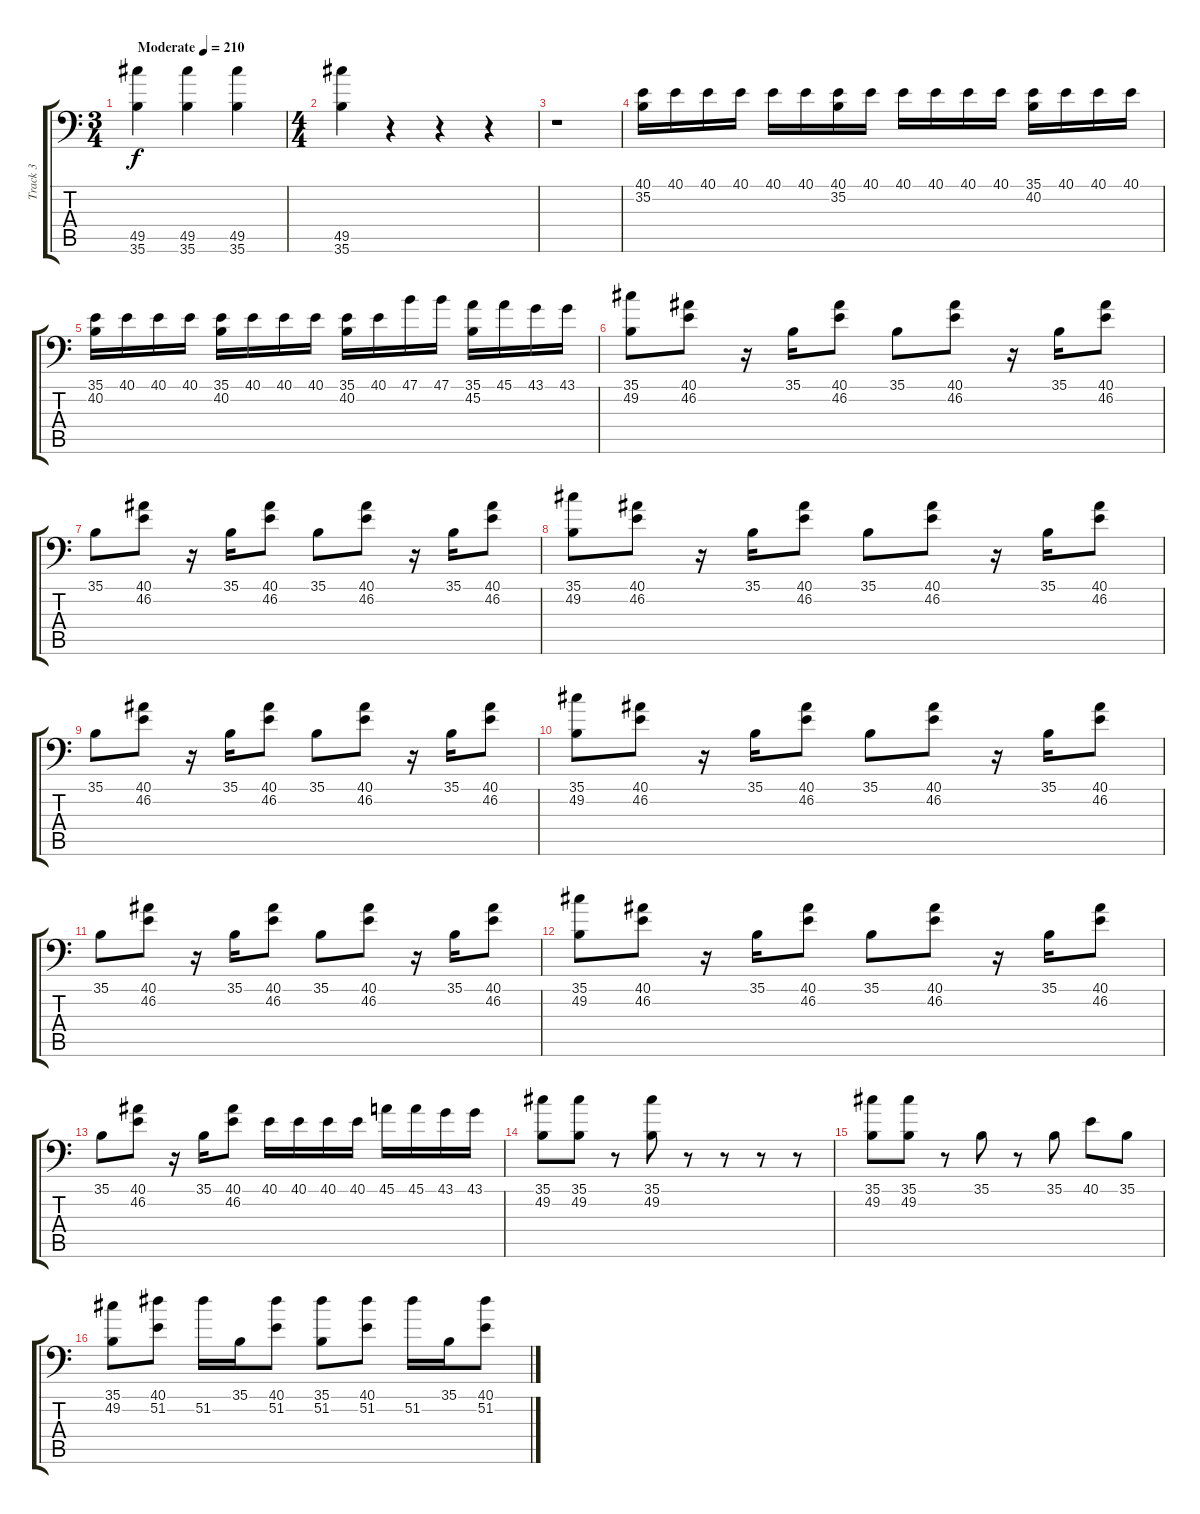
\track ("Track 3" "Track 3") {instrument acousticgrandpiano}
\staff {score tabs}
\tuning (C-1 C-1 C-1 C-1 C-1 C-1) {hide}
\ts (3 4)
\tempo (210 "Moderate")
\clef f4
\ks c
(49.5 35.6).4{dy f instrument acousticgrandpiano} (49.5 35.6).4 (49.5 35.6).4 |
\ts (4 4)
(49.5 35.6).4 r.4 r.4 r.4 |
r.1 |
(40.1 35.2).16 40.1.16 40.1.16 40.1.16 40.1.16 40.1.16 (40.1 35.2).16 40.1.16 40.1.16 40.1.16 40.1.16 40.1.16 (35.1 40.2).16 40.1.16 40.1.16 40.1.16 |
(35.1 40.2).16 40.1.16 40.1.16 40.1.16 (35.1 40.2).16 40.1.16 40.1.16 40.1.16 (35.1 40.2).16 40.1.16 47.1.16 47.1.16 (35.1 45.2).16 45.1.16 43.1.16 43.1.16 |
(35.1 49.2).8 (40.1 46.2).8 r.16 35.1.16 (40.1 46.2).8 35.1.8 (40.1 46.2).8 r.16 35.1.16 (40.1 46.2).8 |
35.1.8 (40.1 46.2).8 r.16 35.1.16 (40.1 46.2).8 35.1.8 (40.1 46.2).8 r.16 35.1.16 (40.1 46.2).8 |
(35.1 49.2).8 (40.1 46.2).8 r.16 35.1.16 (40.1 46.2).8 35.1.8 (40.1 46.2).8 r.16 35.1.16 (40.1 46.2).8 |
35.1.8 (40.1 46.2).8 r.16 35.1.16 (40.1 46.2).8 35.1.8 (40.1 46.2).8 r.16 35.1.16 (40.1 46.2).8 |
(35.1 49.2).8 (40.1 46.2).8 r.16 35.1.16 (40.1 46.2).8 35.1.8 (40.1 46.2).8 r.16 35.1.16 (40.1 46.2).8 |
35.1.8 (40.1 46.2).8 r.16 35.1.16 (40.1 46.2).8 35.1.8 (40.1 46.2).8 r.16 35.1.16 (40.1 46.2).8 |
(35.1 49.2).8 (40.1 46.2).8 r.16 35.1.16 (40.1 46.2).8 35.1.8 (40.1 46.2).8 r.16 35.1.16 (40.1 46.2).8 |
35.1.8 (40.1 46.2).8 r.16 35.1.16 (40.1 46.2).8 40.1.16 40.1.16 40.1.16 40.1.16 45.1.16 45.1.16 43.1.16 43.1.16 |
(35.1 49.2).8 (35.1 49.2).8 r.8 (35.1 49.2).8 r.8 r.8 r.8 r.8 |
(35.1 49.2).8 (35.1 49.2).8 r.8 35.1.8 r.8 35.1.8 40.1.8 35.1.8 |
(35.1 49.2).8 (40.1 51.2).8 51.2.16 35.1.16 (40.1 51.2).8 (35.1 51.2).8 (40.1 51.2).8 51.2.16 35.1.16 (40.1 51.2).8
